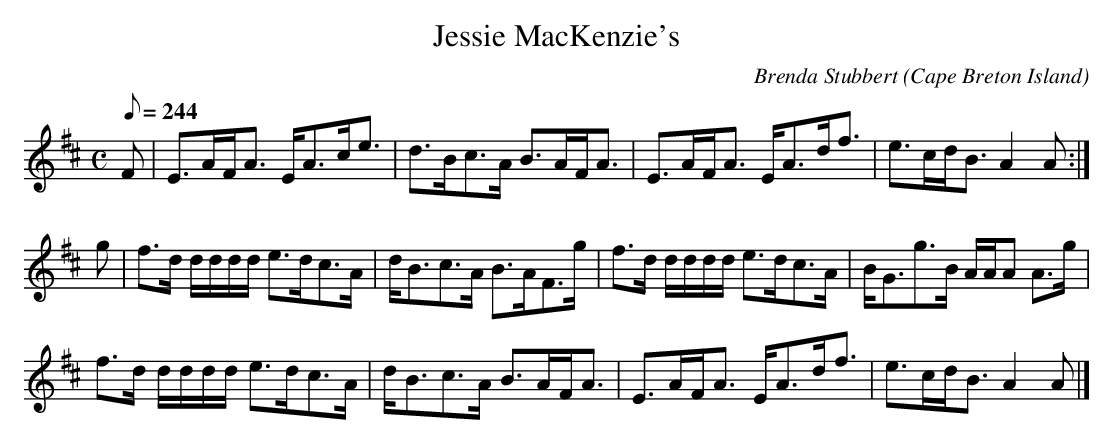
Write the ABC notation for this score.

X:1
T:Jessie MacKenzie's
C:Brenda Stubbert
O:Cape Breton Island
L:1/8
Q:244
M:C
K:Amix
F|E>AF<A E<Ac<e|d>Bc>A B>AF<A|E>AF<A E<Ad<f|e>cd<B A2 A:|
g|f>d d/d/d/d/ e>dc>A|d<Bc>A B>AF>g|f>d d/d/d/d/ e>dc>A|B<Gg>B A/A/A A>g|
f>d d/d/d/d/ e>dc>A|d<Bc>A B>AF<A|E>AF<A E<Ad<f|e>cd<B A2 A|]
